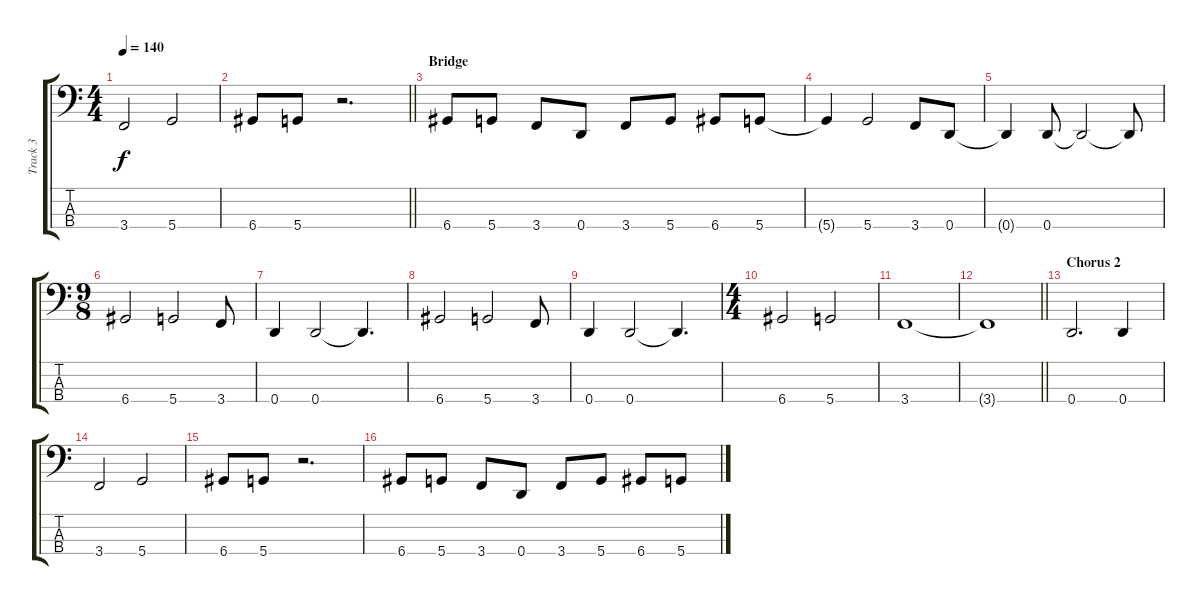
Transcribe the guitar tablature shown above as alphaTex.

\track ("Track 3" "Track 3") {instrument electricbassfinger}
\staff {score tabs}
\tuning (G2 D2 A1 D1) {hide}
\ts (4 4)
\tempo 140
\clef f4
\ks c
3.4.2{dy f} 5.4.2 |
\barLineRight lightlight
6.4.8 5.4.8 r.2{d} |
\section ("" "Bridge")
6.4.8 5.4.8 3.4.8 0.4.8 3.4.8 5.4.8 6.4.8 5.4.8 |
5.4{t}.4 5.4.2 3.4.8 0.4.8 |
0.4{t}.4 0.4.8 0.4{t}.2 0.4{t}.8 |
\ts (9 8)
6.4.2 5.4.2 3.4.8 |
0.4.4 0.4.2 0.4{t}.4{d} |
6.4.2 5.4.2 3.4.8 |
0.4.4 0.4.2 0.4{t}.4{d} |
\ts (4 4)
6.4.2 5.4.2 |
3.4.1 |
\barLineRight lightlight
3.4{t}.1 |
\section ("" "Chorus 2")
0.4.2{d} 0.4.4 |
3.4.2 5.4.2 |
6.4.8 5.4.8 r.2{d} |
6.4.8 5.4.8 3.4.8 0.4.8 3.4.8 5.4.8 6.4.8 5.4.8
